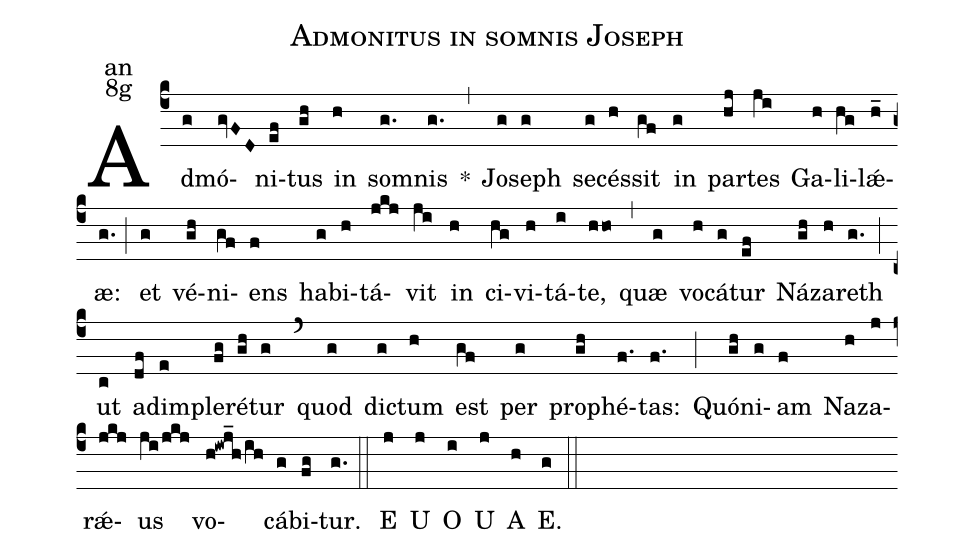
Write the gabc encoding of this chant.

name:Admonitus in somnis Joseph;
office-part:an;
mode:8g;
%%
(c4) Ad(g)mó(gvFD)ni(ef)tus(gh) in(h) so(g.)mnis(g.)
<sp>*</sp>(,)
Jo(g)seph(g) se(g)cés(h)sit(gf) in(g) par(hj)tes(ji) Ga(h)li(hg)lǽ(h_)æ:(g.) (;)
et(g) vé(gh)ni(gf)ens(f) ha(g)bi(h)tá(jkj)vit(ji) in(h) ci(hg)vi(h)tá(i)te,(hho) (,)
quæ(g) vo(h)cá(g)tur(ef) Ná(gh)za(h)reth(g.) (;)
ut(c) ad(df)im(e)ple(fg)ré(gh)tur(g) (`)
quod(g) di(g)ctum(h) est(gf) per(g) pro(gh)phé(f.)tas:(f.) (;)
Quó(gh)ni(g)am(f) Na(h)za(j)rǽ(jkj)us(ji/jkj) vo(h!iwj_h/ih)cá(g)bi(fg)tur.(g.) (::)
<eu>  E(j) U(j) O(i) U(j) A(h) E.(g) </eu> (::)
